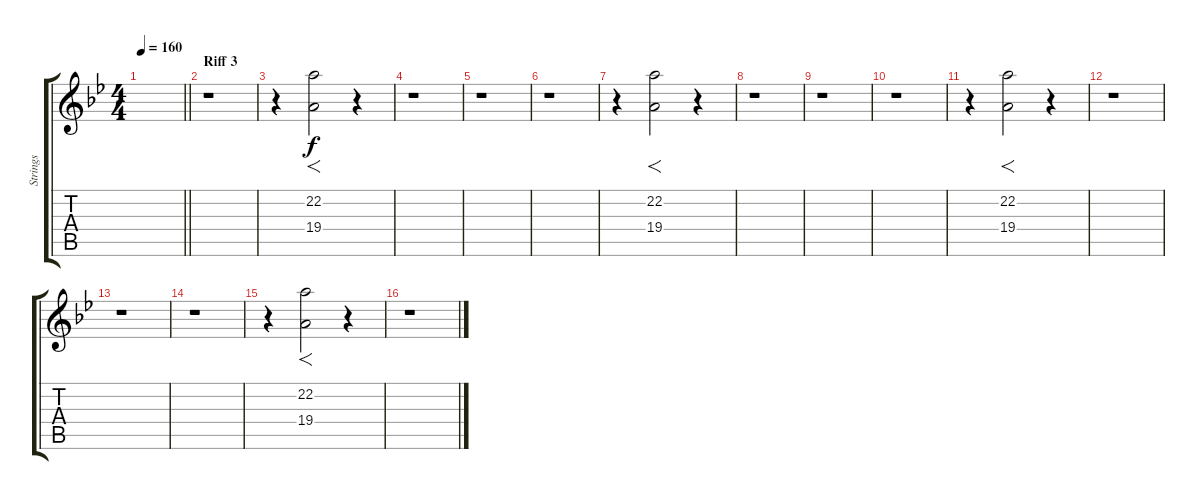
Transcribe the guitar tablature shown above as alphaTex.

\track ("Strings" "Strings") {instrument stringensemble1}
\staff {score tabs}
\tuning (E4 B3 G3 D3 A2 E2) {hide}
\ts (4 4)
\tempo 160
\clef g2
\barLineRight lightlight
\ks bb
|
\section ("" "Riff 3")
r.1 |
r.4 (22.2 19.4).2{f} r.4 |
r.1 |
r.1 |
r.1 |
r.4 (22.2 19.4).2{f} r.4 |
r.1 |
r.1 |
r.1 |
r.4 (22.2 19.4).2{f} r.4 |
r.1 |
r.1 |
r.1 |
r.4 (22.2 19.4).2{f} r.4 |
r.1
